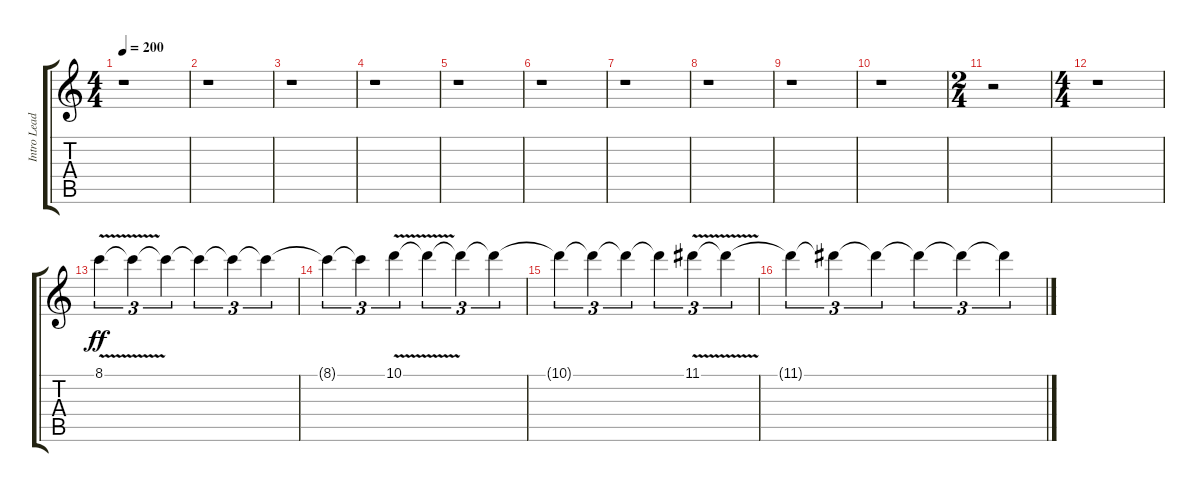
\track ("Intro Lead" "Intro Lead") {instrument electricguitarmuted}
\staff {score tabs}
\tuning (E4 B3 G3 D3 A2 E2) {hide}
\ts (4 4)
\tempo 200
\clef g2
\ks c
r.1{dy f} |
r.1 |
r.1 |
r.1 |
r.1 |
r.1 |
r.1 |
r.1 |
r.1 |
r.1 |
\ts (2 4)
r.2 |
\ts (4 4)
r.1 |
8.1{v}.4{tu (3 2) dy ff} 8.1{t}.4{tu (3 2)} 8.1{t}.4{tu (3 2)} 8.1{t}.4{tu (3 2)} 8.1{t}.4{tu (3 2)} 8.1{t}.4{tu (3 2)} |
8.1{t}.4{tu (3 2)} 8.1{t}.4{tu (3 2)} 10.1{v}.4{tu (3 2)} 10.1{t}.4{tu (3 2)} 10.1{t}.4{tu (3 2)} 10.1{t}.4{tu (3 2)} |
10.1{t}.4{tu (3 2)} 10.1{t}.4{tu (3 2)} 10.1{t}.4{tu (3 2)} 10.1{t}.4{tu (3 2)} 11.1{v}.4{tu (3 2)} 11.1{t}.4{tu (3 2)} |
11.1{t}.4{tu (3 2)} 11.1{t}.4{tu (3 2)} 11.1{t}.4{tu (3 2)} 11.1{t}.4{tu (3 2)} 11.1{t}.4{tu (3 2)} 11.1{t}.4{tu (3 2)}
